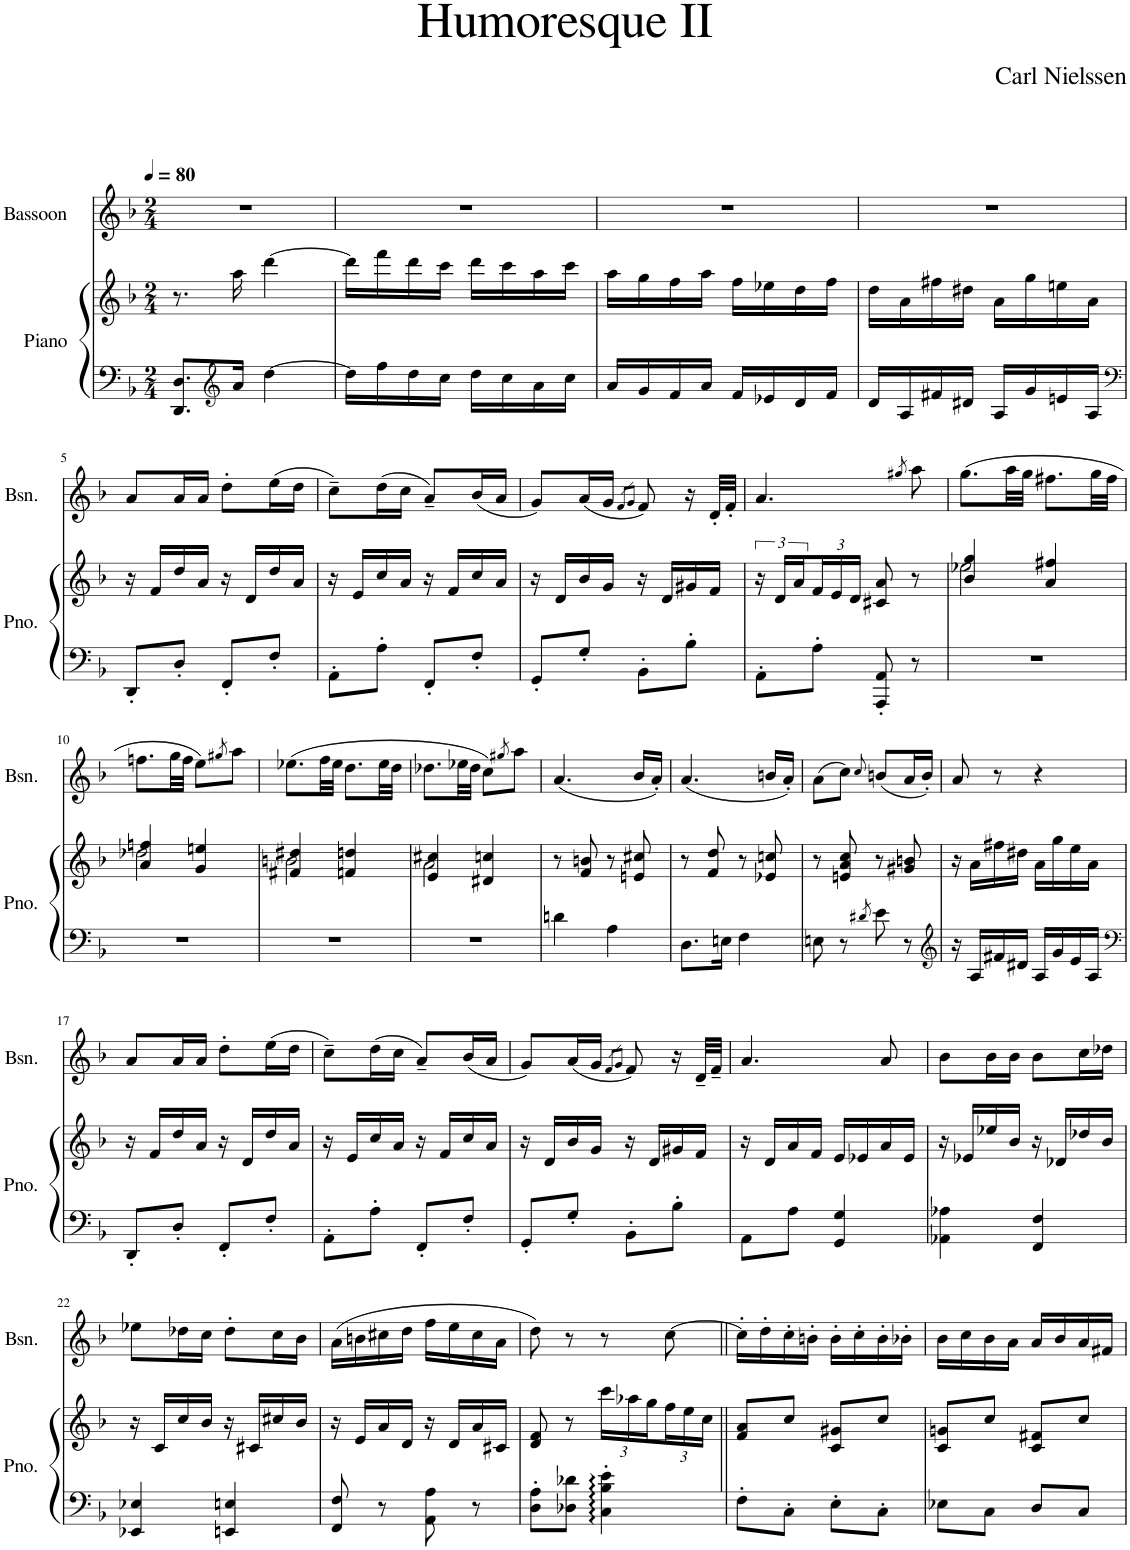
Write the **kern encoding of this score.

**kern	**kern	**kern
*part2	*part2	*part1
*staff3	*staff2	*staff1
*I"Piano	*	*I"Bassoon
*I'Pno.	*	*I'Bsn.
*clefF4	*clefG2	*clefG2
*k[b-]	*k[b-]	*k[b-]
*M2/4	*M2/4	*M2/4
*MM80	*MM80	*MM80
=1	=1	=1
8.DD/ 8.D/L	8.r	2r
*clefG2	*	*
16a/Jk	16aa\	.
[4dd\	[4ddd\	.
=2	=2	=2
16dd\LL]	16ddd\LL]	2r
16ff\	16fff\	.
16dd\	16ddd\	.
16cc\JJ	16ccc\JJ	.
16dd\LL	16ddd\LL	.
16cc\	16ccc\	.
16a\	16aa\	.
16cc\JJ	16ccc\JJ	.
=3	=3	=3
16a/LL	16aa\LL	2r
16g/	16gg\	.
16f/	16ff\	.
16a/JJ	16aa\JJ	.
16f/LL	16ff\LL	.
16e-X/	16ee-X\	.
16d/	16dd\	.
16f/JJ	16ff\JJ	.
=4	=4	=4
16d/LL	16dd\LL	2r
16A/	16a\	.
16f#X/	16ff#X\	.
16d#X/JJ	16dd#X\JJ	.
16A/LL	16a\LL	.
16g/	16gg\	.
16en/	16een\	.
16A/JJ	16a\JJ	.
!!LO:LB:g=z
=5	=5	=5
*clefF4	*	*
8DD'/L	16r	8a/L
.	16f/LL	.
8D'/J	16dd/	16a/L
.	16a/JJ	16a/JJ
8FF'/L	16r	8dd'\L
.	16d/LL	.
8F'/J	16dd/	(16ee\L
.	16a/JJ	16dd\JJ
=6	=6	=6
8AA'\L	16r	8cc~\L)
.	16e/LL	.
8A'\J	16cc/	(16dd\L
.	16a/JJ	16cc\JJ
8FF'/L	16r	8a~/L)
.	16f/LL	.
8F'/J	16cc/	(16b-/L
.	16a/JJ	16a/JJ
=7	=7	=7
8GG'/L	16r	8g/L)
.	16d/LL	.
8G'/J	16b-/	(16a/L
.	16g/JJ	16g/JJ
.	.	8qf/L
.	.	8qg/J
8BB-'\L	16r	8f/)
.	16d/LL	.
8B-'\J	16g#X/	16r
.	16f/JJ	32d'/LLL
.	.	32f'/JJJ
=8	=8	=8
8AA'\L	24r	4.a/
.	24d/LL	.
.	24a/	.
*	*Xbrackettup	*
8A'\J	24f/	.
.	24e/	.
.	24d/JJ	.
8AAA/' 8AA/'	8c#X/ 8a/	.
.	.	8qgg#X/
8r	8r	8aa\
=9	=9	=9
*	*^	*
2r	4b-/ 4gg/	2ee-X\	(8.gg\L
.	.	.	32aa\LL
.	.	.	32gg\JJJ
.	4a/ 4ff#X/	.	8.ff#X\L
.	.	.	32gg\LL
.	.	.	32ff#\JJJ
!!LO:LB:g=z
=10	=10	=10	=10
2r	4a/ 4ffn/	2dd-X\	8.ffn\L
.	.	.	32gg\LL
.	.	.	32ff\JJJ
.	4g/ 4een/	.	8ee\L)
.	.	.	8qgg#X/
.	.	.	8aa\J
=11	=11	=11	=11
2r	4f#X/ 4dd#X/	2bn\	(8.ee-X\L
.	.	.	32ff\LL
.	.	.	32ee-\JJJ
.	4fn/ 4ddn/	.	8.dd\L
.	.	.	32ee-\LL
.	.	.	32dd\JJJ
=12	=12	=12	=12
2r	4e/ 4cc#X/	2a\	8.dd-X\L
.	.	.	32ee-X\LL
.	.	.	32dd-\JJJ
.	4d#X/ 4ccn/	.	8cc\L)
.	.	.	8qgg#X/
.	.	.	8aa\J
*	*v	*v	*
=13	=13	=13
4dn\	8r	(4.a/
.	8f/ 8bn/	.
4A\	8r	.
.	8en/ 8cc#X/	16b-/LL
.	.	16a'/JJ)
=14	=14	=14
8.D\L	8r	(4.a/
.	8f/ 8dd/	.
16En\Jk	.	.
4F\	8r	.
.	8e-X/ 8ccn/	16bn/LL
.	.	16a'/JJ)
=15	=15	=15
8En\	8r	(8a\L
8r	8en/ 8a/ 8cc/	8cc\J)
8qd#X/	.	8qcc/
8e\	8r	(8bn/L
8r	8g#X/ 8bn/	16a/L
.	.	16b'/JJ)
=16	=16	=16
*clefG2	*	*
16r	16r	8a/
16A/LL	16a\LL	.
16f#X/	16ff#X\	8r
16d#X/JJ	16dd#X\JJ	.
16A/LL	16a\LL	4r
16g/	16gg\	.
16e/	16ee\	.
16A/JJ	16a\JJ	.
!!LO:LB:g=z
=17	=17	=17
*clefF4	*	*
8DD'/L	16r	8a/L
.	16f/LL	.
8D'/J	16dd/	16a/L
.	16a/JJ	16a/JJ
8FF'/L	16r	8dd'\L
.	16d/LL	.
8F'/J	16dd/	(16ee\L
.	16a/JJ	16dd\JJ
=18	=18	=18
8AA'\L	16r	8cc~\L)
.	16e/LL	.
8A'\J	16cc/	(16dd\L
.	16a/JJ	16cc\JJ
8FF'/L	16r	8a~/L)
.	16f/LL	.
8F'/J	16cc/	(16b-/L
.	16a/JJ	16a/JJ
=19	=19	=19
8GG'/L	16r	8g/L)
.	16d/LL	.
8G'/J	16b-/	(16a/L
.	16g/JJ	16g/JJ
.	.	8qf/L
.	.	8qg/J
8BB-'\L	16r	8f/)
.	16d/LL	.
8B-'\J	16g#X/	16r
.	16f/JJ	32d~/LLL
.	.	32f~/JJJ
=20	=20	=20
8AA\L	16r	4.a/
.	16d/LL	.
8A\J	16a/	.
.	16f/JJ	.
4GG/ 4G/	16e/LL	.
.	16e-X/	.
.	16a/	8a/
.	16e-/JJ	.
=21	=21	=21
4AA-X\ 4A-X\	16r	8b-\L
.	16e-X/LL	.
.	16ee-X/	16b-\L
.	16b-/JJ	16b-\JJ
4FF/ 4F/	16r	8b-\L
.	16d-X/LL	.
.	16dd-X/	16cc\L
.	16b-/JJ	16dd-X\JJ
!!LO:LB:g=z
=22	=22	=22
4EE-X/ 4E-X/	16r	8ee-X\L
.	16c/LL	.
.	16cc/	16dd-X\L
.	16b-/JJ	16cc\JJ
4EEn/ 4En/	16r	8dd-'\L
.	16c#X/LL	.
.	16cc#X/	16cc\L
.	16b-/JJ	16b-\JJ
=23	=23	=23
8FF/ 8F/	16r	(16a\LL
.	16e/LL	16bn\
8r	16a/	16cc#X\
.	16d/JJ	16dd\JJ
8AA\ 8A\	16r	16ff\LL
.	16d/LL	16ee\
8r	16a/	16cc#\
.	16c#X/JJ	16a\JJ
=24	=24	=24
8D\' 8A\'L	8d/ 8f/	8dd\)
8D-X\ 8d-X\J	8r	8r
4C\:' 4B-\:' 4e\:'	24ccc\LL	8r
.	24aa-X\	.
.	24gg\	.
.	24ff\	[8cc\
.	24ee\	.
.	24cc\JJ	.
=25||	=25||	=25||
8F'\L	8f/ 8a/L	16cc'\LL]
.	.	16dd'\
8C'\J	8cc/J	16cc'\
.	.	16bn'\JJ
8E'\L	8c/ 8g#X/L	16b'\LL
.	.	16cc'\
8C'\J	8cc/J	16b'\
.	.	16b-X'\JJ
=26	=26	=26
8E-X\L	8c/ 8gn/L	16b-\LL
.	.	16cc\
8C\J	8cc/J	16b-\
.	.	16a\JJ
8D/L	8c/ 8f#X/L	16a/LL
.	.	16b-/
8C/J	8cc/J	16a/
.	.	16f#X/JJ
=	=	=
*-	*-	*-
